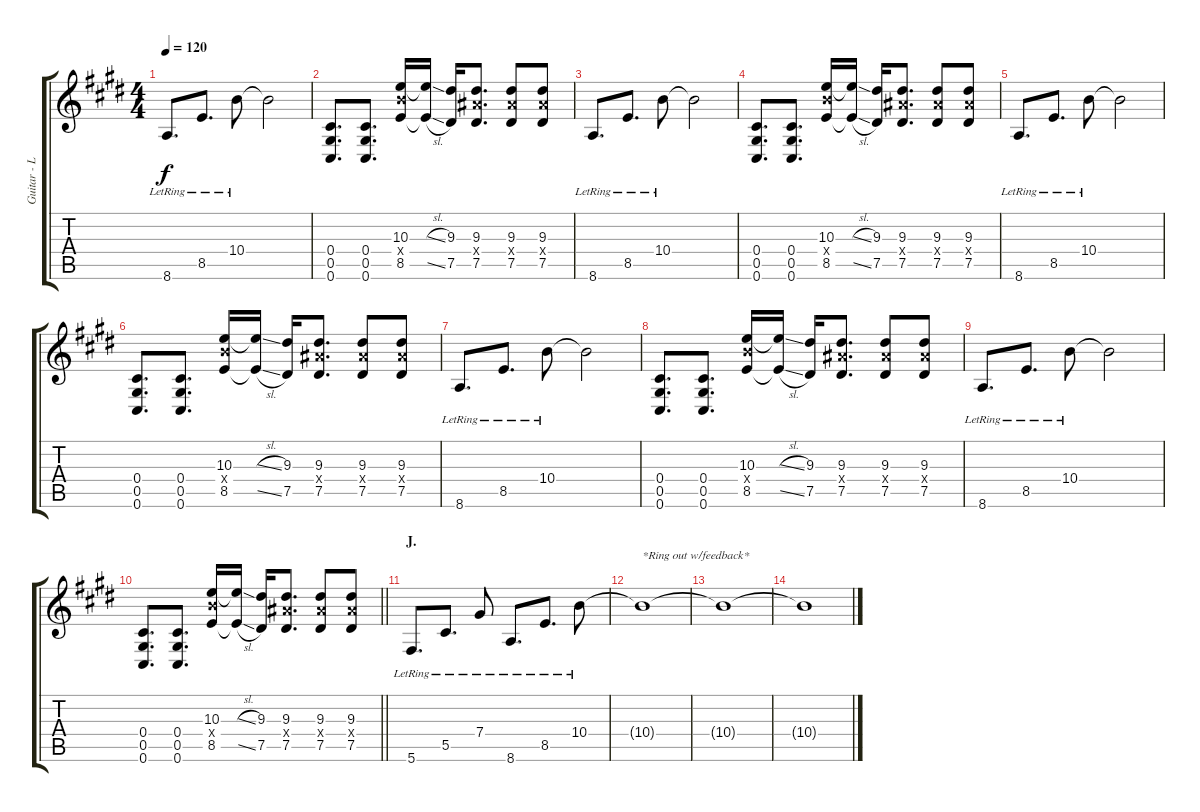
\track ("Guitar - Left" "Guitar - L") {instrument distortionguitar}
\staff {score tabs}
\tuning (Eb4 Bb3 Gb3 Db3 Ab2 Db2) {hide}
\ts (4 4)
\tempo 120
\clef g2
\ks e
8.6{lr}.8{d dy f} 8.5{lr}.8{d} 10.4{lr}.8 10.4{t}.2 |
(0.4 0.5 0.6).8{d} (0.4 0.5 0.6).8{d} (10.3 10.4{x} 8.5).16 (10.3{sl t} 8.5{sl t}).16 (9.3 7.5).16 (9.3 9.4{x} 7.5).8{d} (9.3 9.4{x} 7.5).8 (9.3 9.4{x} 7.5).8 |
8.6{lr}.8{d} 8.5{lr}.8{d} 10.4{lr}.8 10.4{t}.2 |
(0.4 0.5 0.6).8{d} (0.4 0.5 0.6).8{d} (10.3 10.4{x} 8.5).16 (10.3{sl t} 8.5{sl t}).16 (9.3 7.5).16 (9.3 9.4{x} 7.5).8{d} (9.3 9.4{x} 7.5).8 (9.3 9.4{x} 7.5).8 |
8.6{lr}.8{d} 8.5{lr}.8{d} 10.4{lr}.8 10.4{t}.2 |
(0.4 0.5 0.6).8{d} (0.4 0.5 0.6).8{d} (10.3 10.4{x} 8.5).16 (10.3{sl t} 8.5{sl t}).16 (9.3 7.5).16 (9.3 9.4{x} 7.5).8{d} (9.3 9.4{x} 7.5).8 (9.3 9.4{x} 7.5).8 |
8.6{lr}.8{d} 8.5{lr}.8{d} 10.4{lr}.8 10.4{t}.2 |
(0.4 0.5 0.6).8{d} (0.4 0.5 0.6).8{d} (10.3 10.4{x} 8.5).16 (10.3{sl t} 8.5{sl t}).16 (9.3 7.5).16 (9.3 9.4{x} 7.5).8{d} (9.3 9.4{x} 7.5).8 (9.3 9.4{x} 7.5).8 |
8.6{lr}.8{d} 8.5{lr}.8{d} 10.4{lr}.8 10.4{t}.2 |
\barLineRight lightlight
(0.4 0.5 0.6).8{d} (0.4 0.5 0.6).8{d} (10.3 10.4{x} 8.5).16 (10.3{sl t} 8.5{sl t}).16 (9.3 7.5).16 (9.3 9.4{x} 7.5).8{d} (9.3 9.4{x} 7.5).8 (9.3 9.4{x} 7.5).8 |
\section ("" "J.")
5.6{lr}.8{d} 5.5{lr}.8{d} 7.4{lr}.8 8.6{lr}.8{d} 8.5{lr}.8{d} 10.4{lr}.8 |
10.4{t}.1{txt "*Ring out w/feedback*"} |
10.4{t}.1 |
10.4{t}.1
